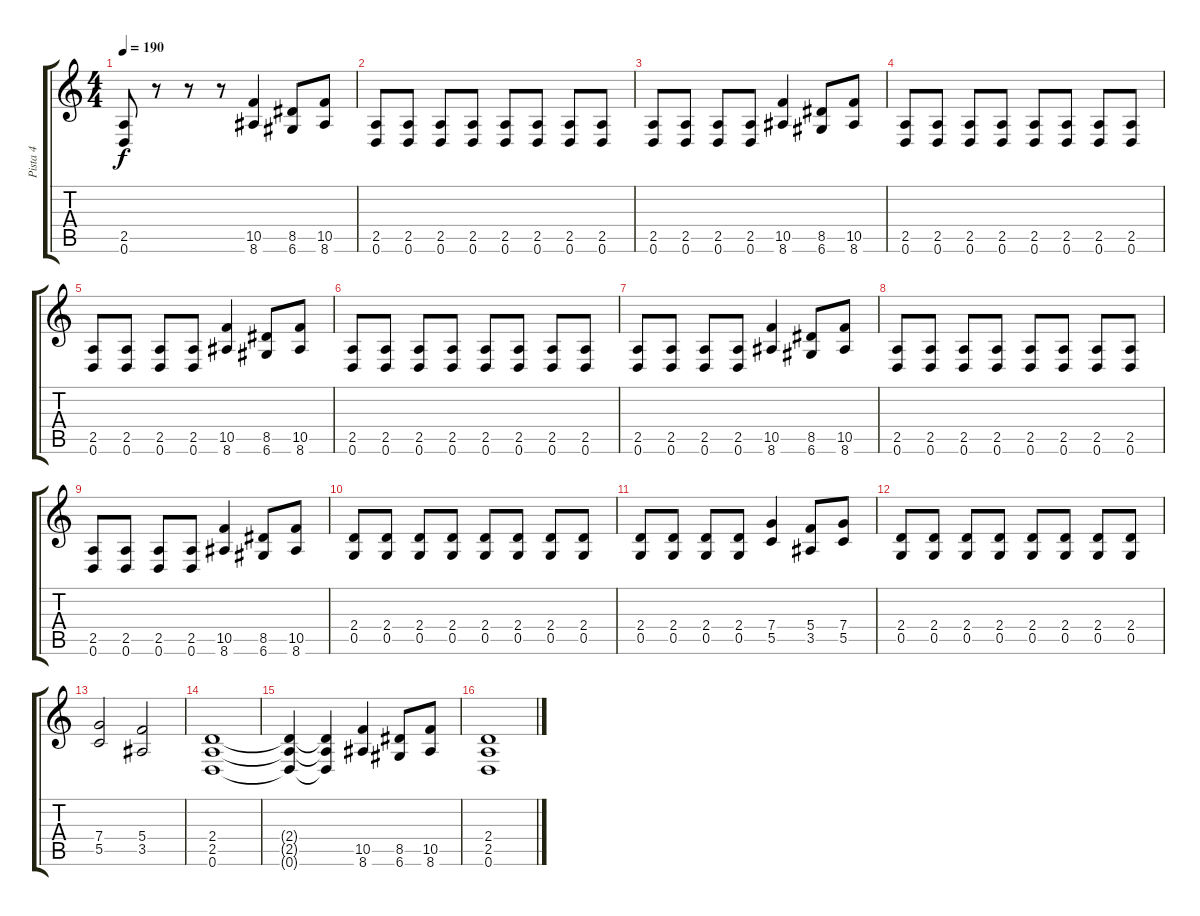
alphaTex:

\track ("Pista 4" "Pista 4") {instrument overdrivenguitar}
\staff {score tabs}
\tuning (D4 A3 F3 C3 G2 D2) {hide}
\ts (4 4)
\tempo 190
\clef g2
\ks c
(2.5 0.6).8{dy f} r.8 r.8 r.8 (10.5 8.6).4 (8.5 6.6).8 (10.5 8.6).8 |
(2.5 0.6).8 (2.5 0.6).8 (2.5 0.6).8 (2.5 0.6).8 (2.5 0.6).8 (2.5 0.6).8 (2.5 0.6).8 (2.5 0.6).8 |
(2.5 0.6).8 (2.5 0.6).8 (2.5 0.6).8 (2.5 0.6).8 (10.5 8.6).4 (8.5 6.6).8 (10.5 8.6).8 |
(2.5 0.6).8 (2.5 0.6).8 (2.5 0.6).8 (2.5 0.6).8 (2.5 0.6).8 (2.5 0.6).8 (2.5 0.6).8 (2.5 0.6).8 |
(2.5 0.6).8 (2.5 0.6).8 (2.5 0.6).8 (2.5 0.6).8 (10.5 8.6).4 (8.5 6.6).8 (10.5 8.6).8 |
(2.5 0.6).8 (2.5 0.6).8 (2.5 0.6).8 (2.5 0.6).8 (2.5 0.6).8 (2.5 0.6).8 (2.5 0.6).8 (2.5 0.6).8 |
(2.5 0.6).8 (2.5 0.6).8 (2.5 0.6).8 (2.5 0.6).8 (10.5 8.6).4 (8.5 6.6).8 (10.5 8.6).8 |
(2.5 0.6).8 (2.5 0.6).8 (2.5 0.6).8 (2.5 0.6).8 (2.5 0.6).8 (2.5 0.6).8 (2.5 0.6).8 (2.5 0.6).8 |
(2.5 0.6).8 (2.5 0.6).8 (2.5 0.6).8 (2.5 0.6).8 (10.5 8.6).4 (8.5 6.6).8 (10.5 8.6).8 |
(2.4 0.5).8 (2.4 0.5).8 (2.4 0.5).8 (2.4 0.5).8 (2.4 0.5).8 (2.4 0.5).8 (2.4 0.5).8 (2.4 0.5).8 |
(2.4 0.5).8 (2.4 0.5).8 (2.4 0.5).8 (2.4 0.5).8 (7.4 5.5).4 (5.4 3.5).8 (7.4 5.5).8 |
(2.4 0.5).8 (2.4 0.5).8 (2.4 0.5).8 (2.4 0.5).8 (2.4 0.5).8 (2.4 0.5).8 (2.4 0.5).8 (2.4 0.5).8 |
(7.4 5.5).2 (5.4 3.5).2 |
(2.4 2.5 0.6).1 |
(2.4{t} 2.5{t} 0.6{t}).4 (2.4{t} 2.5{t} 0.6{t}).4 (10.5 8.6).4 (8.5 6.6).8 (10.5 8.6).8 |
(2.4 2.5 0.6).1
